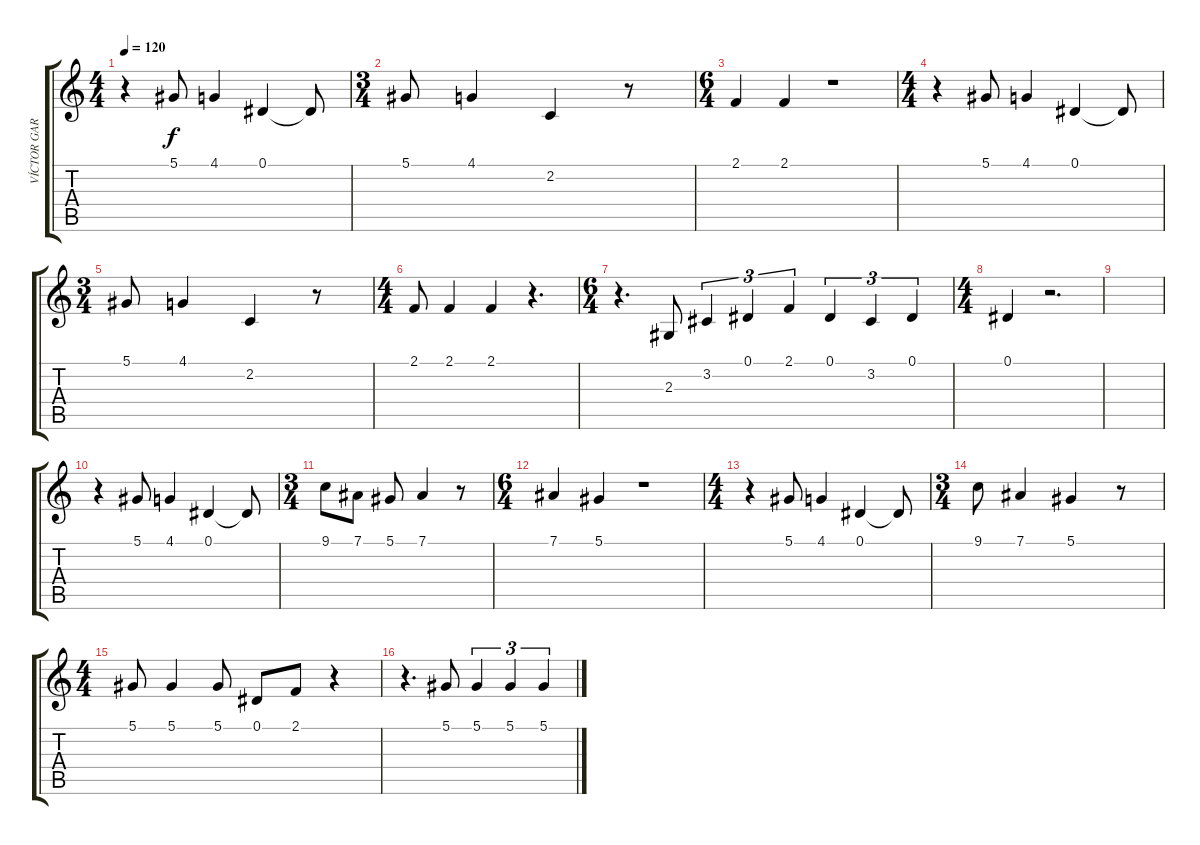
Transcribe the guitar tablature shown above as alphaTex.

\track ("VÍCTOR GARCÍA" "VÍCTOR GAR") {instrument clarinet}
\staff {score tabs}
\tuning (Eb4 Bb3 Gb3 Db3 Ab2 Eb2) {hide}
\ts (4 4)
\tempo 120
\clef g2
\ks c
r.4{dy f} 5.1.8 4.1.4 0.1.4 0.1{t}.8 |
\ts (3 4)
5.1.8 4.1.4 2.2.4 r.8 |
\ts (6 4)
2.1.4 2.1.4 r.1 |
\ts (4 4)
r.4 5.1.8 4.1.4 0.1.4 0.1{t}.8 |
\ts (3 4)
5.1.8 4.1.4 2.2.4 r.8 |
\ts (4 4)
2.1.8 2.1.4 2.1.4 r.4{d} |
\ts (6 4)
r.4{d} 2.3.8 3.2.4{tu (3 2)} 0.1.4{tu (3 2)} 2.1.4{tu (3 2)} 0.1.4{tu (3 2)} 3.2.4{tu (3 2)} 0.1.4{tu (3 2)} |
\ts (4 4)
0.1.4 r.2{d} |
|
r.4 5.1.8 4.1.4 0.1.4 0.1{t}.8 |
\ts (3 4)
9.1.8 7.1.8 5.1.8 7.1.4 r.8 |
\ts (6 4)
7.1.4 5.1.4 r.1 |
\ts (4 4)
r.4 5.1.8 4.1.4 0.1.4 0.1{t}.8 |
\ts (3 4)
9.1.8 7.1.4 5.1.4 r.8 |
\ts (4 4)
5.1.8 5.1.4 5.1.8 0.1.8 2.1.8 r.4 |
r.4{d} 5.1.8 5.1.4{tu (3 2)} 5.1.4{tu (3 2)} 5.1.4{tu (3 2)}
